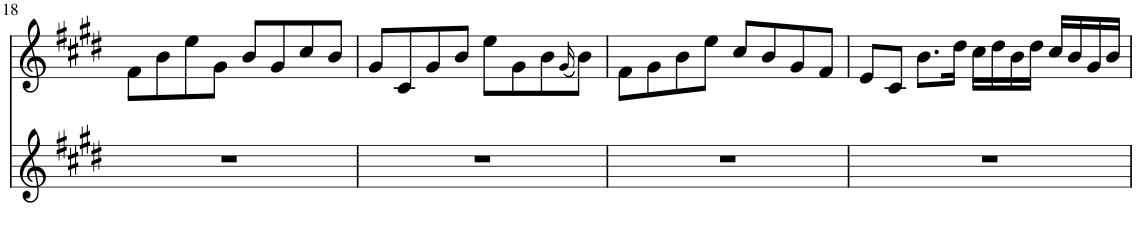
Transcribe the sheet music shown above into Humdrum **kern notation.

**kern	**kern
*part2	*part1
*staff2	*staff1
*I"Piano	*I"Piano
*I'Pno	*I'Pno
!!LO:PB:g=z
*clefG2	*clefG2
*k[f#c#g#d#]	*k[f#c#g#d#]
*M4/4	*M4/4
=18	=18
1r	8f#\L
.	8b\
.	8ee\
.	8g#\J
.	8b/L
.	8g#/
.	8cc#/
.	8b/J
=19	=19
1r	8g#/L
.	8c#/
.	8g#/
.	8b/J
.	8ee\L
.	8g#\
.	8b\
.	(16qg#/
.	8b\J)
=20	=20
1r	8f#\L
.	8g#\
.	8b\
.	8ee\J
.	8cc#/L
.	8b/
.	8g#/
.	8f#/J
=21	=21
1r	8e/L
.	8c#/J
.	8.b\L
.	16dd#\Jk
.	16cc#\LL
.	16dd#\
.	16b\
.	16dd#\JJ
.	16cc#/LL
.	16b/
.	16g#/
.	16b/JJ
=	=
*-	*-
